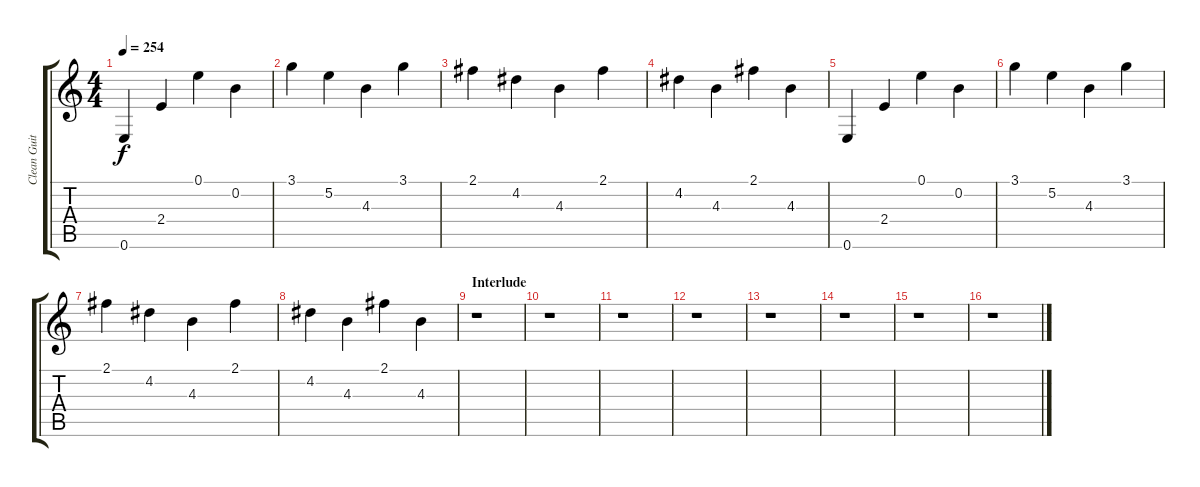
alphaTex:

\track ("Clean Guitar" "Clean Guit") {instrument electricguitarclean}
\staff {score tabs}
\tuning (E4 B3 G3 D3 A2 E2) {hide}
\ts (4 4)
\tempo 254
\clef g2
\ks c
0.6.4{dy f} 2.4.4 0.1.4 0.2.4 |
3.1.4 5.2.4 4.3.4 3.1.4 |
2.1.4 4.2.4 4.3.4 2.1.4 |
4.2.4 4.3.4 2.1.4 4.3.4 |
0.6.4 2.4.4 0.1.4 0.2.4 |
3.1.4 5.2.4 4.3.4 3.1.4 |
2.1.4 4.2.4 4.3.4 2.1.4 |
4.2.4 4.3.4 2.1.4 4.3.4 |
\section ("" "Interlude")
r.1 |
r.1 |
r.1 |
r.1 |
r.1 |
r.1 |
r.1 |
r.1
